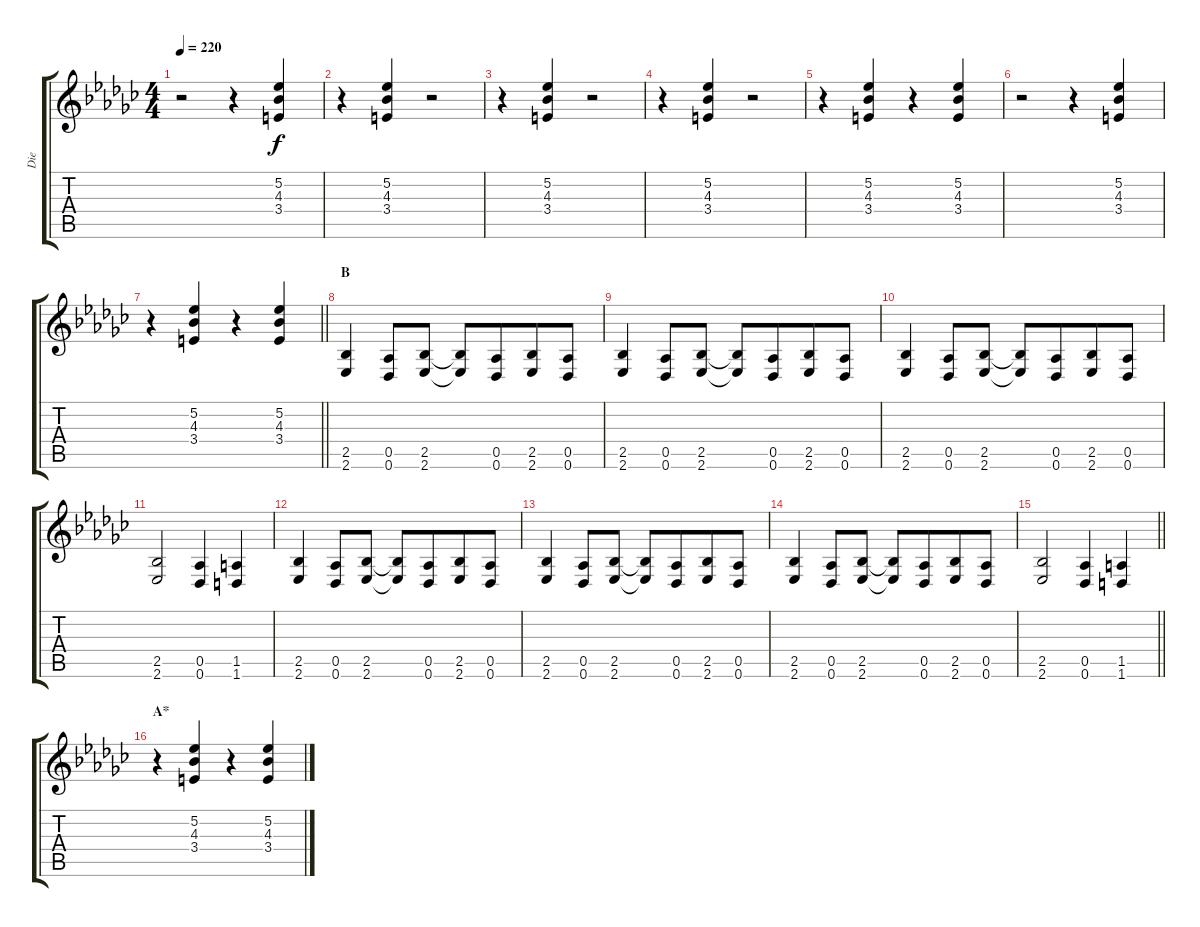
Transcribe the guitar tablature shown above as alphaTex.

\track ("Die" "Die") {instrument distortionguitar}
\staff {score tabs}
\tuning (Eb4 Bb3 Gb3 Db3 Ab2 Db2) {hide}
\ts (4 4)
\tempo 220
\clef g2
\ks ebminor
r.2{dy f} r.4 (5.2 4.3 3.4).4 |
r.4 (5.2 4.3 3.4).4 r.2 |
r.4 (5.2 4.3 3.4).4 r.2 |
r.4 (5.2 4.3 3.4).4 r.2 |
r.4 (5.2 4.3 3.4).4 r.4 (5.2 4.3 3.4).4 |
r.2 r.4 (5.2 4.3 3.4).4 |
\barLineRight lightlight
r.4 (5.2 4.3 3.4).4 r.4 (5.2 4.3 3.4).4 |
\section ("" "B")
(2.5 2.6).4 (0.5 0.6).8 (2.5 2.6).8 (2.5{t} 2.6{t}).8 (0.5 0.6).8{beam merge} (2.5 2.6).8 (0.5 0.6).8 |
(2.5 2.6).4 (0.5 0.6).8 (2.5 2.6).8 (2.5{t} 2.6{t}).8 (0.5 0.6).8{beam merge} (2.5 2.6).8 (0.5 0.6).8 |
(2.5 2.6).4 (0.5 0.6).8 (2.5 2.6).8 (2.5{t} 2.6{t}).8 (0.5 0.6).8{beam merge} (2.5 2.6).8 (0.5 0.6).8 |
(2.5 2.6).2 (0.5 0.6).4 (1.5 1.6).4 |
(2.5 2.6).4 (0.5 0.6).8 (2.5 2.6).8 (2.5{t} 2.6{t}).8 (0.5 0.6).8{beam merge} (2.5 2.6).8 (0.5 0.6).8 |
(2.5 2.6).4 (0.5 0.6).8 (2.5 2.6).8 (2.5{t} 2.6{t}).8 (0.5 0.6).8{beam merge} (2.5 2.6).8 (0.5 0.6).8 |
(2.5 2.6).4 (0.5 0.6).8 (2.5 2.6).8 (2.5{t} 2.6{t}).8 (0.5 0.6).8{beam merge} (2.5 2.6).8 (0.5 0.6).8 |
\barLineRight lightlight
(2.5 2.6).2 (0.5 0.6).4 (1.5 1.6).4 |
\section ("" "A*")
r.4{instrument distortionguitar} (5.2 4.3 3.4).4 r.4 (5.2 4.3 3.4).4
